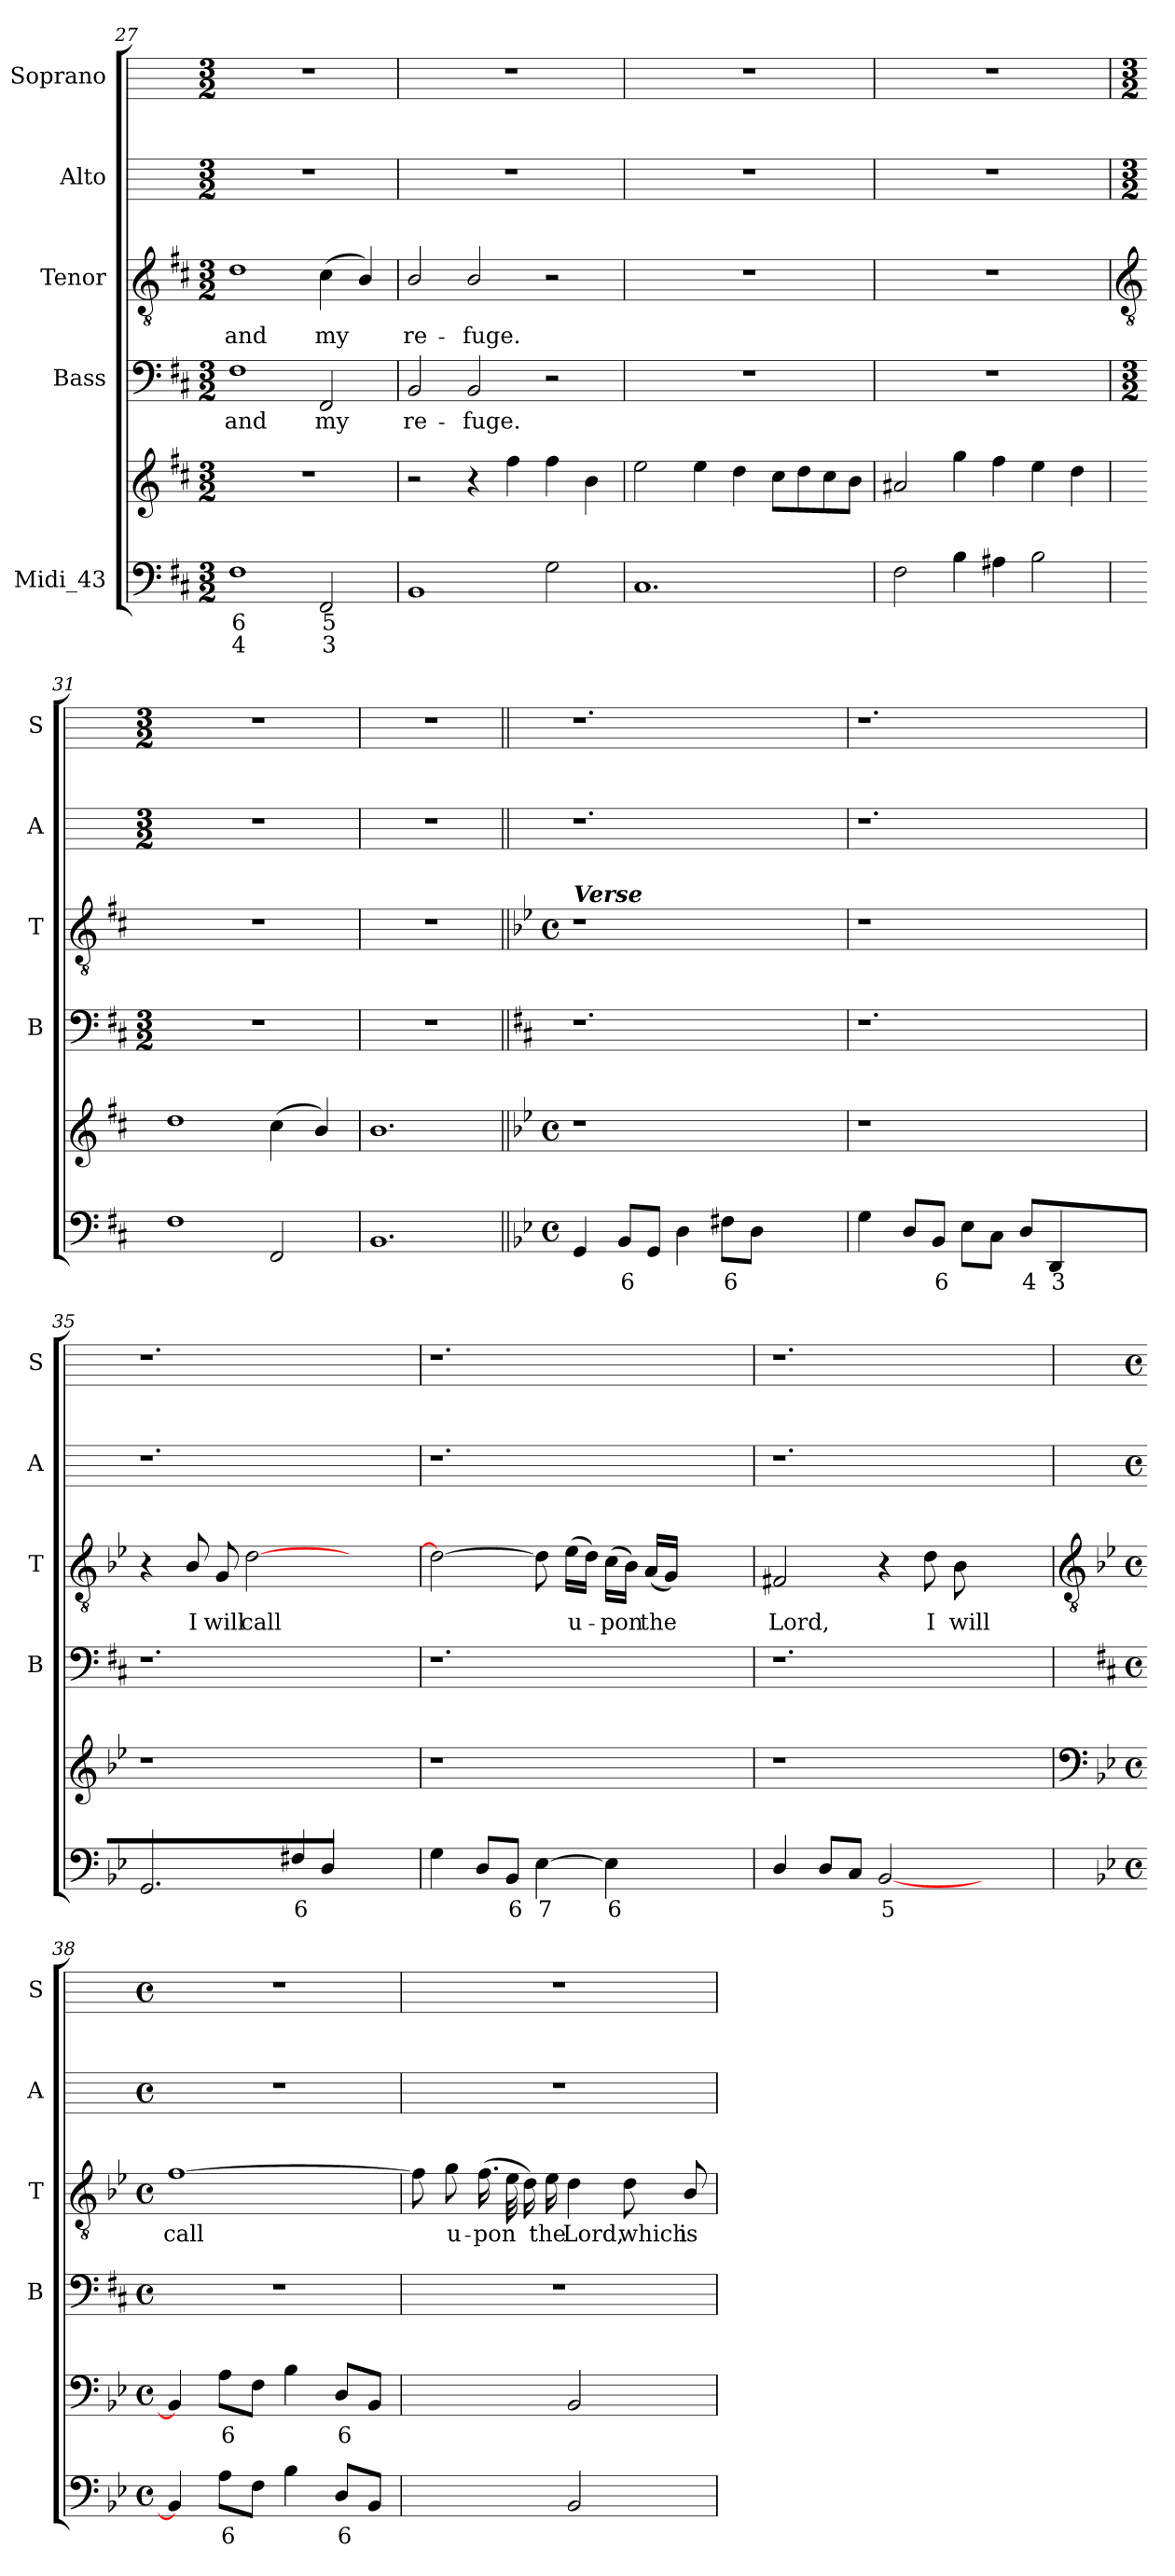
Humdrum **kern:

**kern	**text	**text	**kern	**text	**text	**kern	**text	**kern	**text	**kern	**kern
*part5	*part5	*part5	*part5	*part5	*part5	*part4	*part4	*part3	*part3	*part2	*part1
*staff6	*staff6	*staff6	*staff5	*staff5	*staff5	*staff4	*staff4	*staff3	*staff3	*staff2	*staff1
*I"Midi_43	*	*	*	*	*	*I"Bass	*	*I"Tenor	*	*I"Alto	*I"Soprano
*	*	*	*	*	*	*I'B	*	*I'T	*	*I'A	*I'S
*clefF4	*	*	*clefG2	*	*	*clefF4	*	*clefGv2	*	*	*
*k[f#c#]	*	*	*k[f#c#]	*	*	*k[f#c#]	*	*k[f#c#]	*	*	*
*D:	*	*	*D:	*	*	*D:	*	*D:	*	*	*
*M3/2	*	*	*M3/2	*	*	*M3/2	*	*M3/2	*	*M3/2	*M3/2
=27	=27	=27	=27	=27	=27	=27	=27	=27	=27	=27	=27
!	!LO:LY:b	!LO:LY:b	!LO:N:vis=1	!	!	!	!LO:LY:b	!	!LO:LY:b	!	!
1F#	6	4	1.r	.	.	1F#	and	1d	and	1.r	1.r
!	!LO:LY:b	!LO:LY:b	!	!	!	!	!LO:LY:b	!	!LO:LY:b	!	!
2FF#	5	3	.	.	.	2FF#	my	(<4c#	my	.	.
.	.	.	.	.	.	.	.	4B/)	.	.	.
=28	=28	=28	=28	=28	=28	=28	=28	=28	=28	=28	=28
!	!	!	!	!	!	!	!LO:LY:b	!	!LO:LY:b	!	!
1BB	.	.	2r	.	.	2BB	re-	2B/	re-	1.r	1.r
!	!	!	!	!	!	!	!LO:LY:b	!	!LO:LY:b	!	!
.	.	.	4r	.	.	2BB	-fuge.	2B/	-fuge.	.	.
.	.	.	4ff#	.	.	.	.	.	.	.	.
2G	.	.	4ff#	.	.	2r	.	2r	.	.	.
.	.	.	4b	.	.	.	.	.	.	.	.
=29	=29	=29	=29	=29	=29	=29	=29	=29	=29	=29	=29
!	!	!	!	!	!	!LO:N:vis=1	!	!LO:N:vis=1	!	!	!
1.C#	.	.	2ee	.	.	1.r	.	1.r	.	1.r	1.r
.	.	.	4ee	.	.	.	.	.	.	.	.
.	.	.	4dd	.	.	.	.	.	.	.	.
.	.	.	8cc#L	.	.	.	.	.	.	.	.
.	.	.	8dd	.	.	.	.	.	.	.	.
.	.	.	8cc#	.	.	.	.	.	.	.	.
.	.	.	8bJ	.	.	.	.	.	.	.	.
=30	=30	=30	=30	=30	=30	=30	=30	=30	=30	=30	=30
!	!	!	!	!	!	!LO:N:vis=1	!	!LO:N:vis=1	!	!	!
2F#	.	.	2a#X	.	.	1.r	.	1.r	.	1.r	1.r
4B	.	.	4gg	.	.	.	.	.	.	.	.
4A#X	.	.	4ff#	.	.	.	.	.	.	.	.
2B	.	.	4ee	.	.	.	.	.	.	.	.
.	.	.	4dd	.	.	.	.	.	.	.	.
!!LO:LB:g=z
=31	=31	=31	=31	=31	=31	=31	=31	=31	=31	=31	=31
*	*	*	*	*	*	*	*	*clefGv2	*	*	*
*	*	*	*	*	*	*M3/2	*	*	*	*M3/2	*M3/2
!	!	!	!	!	!	!	!	!LO:N:vis=1	!	!	!
1F#	.	.	1dd	.	.	1.r	.	1.r	.	1.r	1.r
2FF#	.	.	(>4cc#	.	.	.	.	.	.	.	.
.	.	.	4b/)	.	.	.	.	.	.	.	.
=32	=32	=32	=32	=32	=32	=32	=32	=32	=32	=32	=32
!	!	!	!	!	!	!	!	!LO:N:vis=1	!	!	!
1.BB	.	.	1.b	.	.	1.r	.	1.r	.	1.r	1.r
=33||	=33||	=33||	=33||	=33||	=33||	=33||	=33||	=33||	=33||	=33||	=33||
*k[b-e-]	*	*	*k[b-e-]	*	*	*	*	*k[b-e-]	*	*	*
*B-:	*	*	*B-:	*	*	*	*	*B-:	*	*	*
*M4/4	*	*	*M4/4	*	*	*	*	*M4/4	*	*	*
*met(c)	*	*	*met(c)	*	*	*	*	*met(c)	*	*	*
!	!	!	!	!	!	!	!	!LO:TX:a:Bi:t=Verse	!	!	!
4GG	.	.	1r	.	.	1.r	.	1r	.	1.r	1.r
!	!LO:LY:b	!	!	!	!	!	!	!	!	!	!
8BB-L	6	.	.	.	.	.	.	.	.	.	.
8GGJ	.	.	.	.	.	.	.	.	.	.	.
4D	.	.	.	.	.	.	.	.	.	.	.
!	!LO:LY:b	!	!	!	!	!	!	!	!	!	!
8F#XL	6	.	.	.	.	.	.	.	.	.	.
8DJ	.	.	.	.	.	.	.	.	.	.	.
2ryy	.	.	2ryy	.	.	.	.	2ryy	.	.	.
=34	=34	=34	=34	=34	=34	=34	=34	=34	=34	=34	=34
4G	.	.	1r	.	.	1.r	.	1r	.	1.r	1.r
8DL	.	.	.	.	.	.	.	.	.	.	.
!	!LO:LY:b	!	!	!	!	!	!	!	!	!	!
8BB-J	6	.	.	.	.	.	.	.	.	.	.
8E-L	.	.	.	.	.	.	.	.	.	.	.
8CJ	.	.	.	.	.	.	.	.	.	.	.
!	!LO:LY:b	!	!	!	!	!	!	!	!	!	!
8DL	4	.	.	.	.	.	.	.	.	.	.
!	!LO:LY:b	!	!	!	!	!	!	!	!	!	!
8DD	3	.	.	.	.	.	.	.	.	.	.
2ryy	.	.	2ryy	.	.	.	.	2ryy	.	.	.
=35	=35	=35	=35	=35	=35	=35	=35	=35	=35	=35	=35
2.GG	.	.	1r	.	.	1.r	.	4r	.	1.r	1.r
!	!	!	!	!	!	!	!	!	!LO:LY:b	!	!
.	.	.	.	.	.	.	.	8B-/	I	.	.
!	!	!	!	!	!	!	!	!	!LO:LY:b	!	!
.	.	.	.	.	.	.	.	8G	will	.	.
!	!	!	!	!	!	!	!	!	!LO:LY:b	!	!
.	.	.	.	.	.	.	.	[2d	call	.	.
!	!LO:LY:b	!	!	!	!	!	!	!	!	!	!
8F#X	6	.	.	.	.	.	.	.	.	.	.
8DJ	.	.	.	.	.	.	.	.	.	.	.
2ryy	.	.	2ryy	.	.	.	.	2ryy	.	.	.
=36	=36	=36	=36	=36	=36	=36	=36	=36	=36	=36	=36
4G	.	.	1r	.	.	1.r	.	2d_	.	1.r	1.r
8DL	.	.	.	.	.	.	.	.	.	.	.
!	!LO:LY:b	!	!	!	!	!	!	!	!	!	!
8BB-J	6	.	.	.	.	.	.	.	.	.	.
!	!LO:LY:b	!	!	!	!	!	!	!	!	!	!
[4E-	7	.	.	.	.	.	.	8d]	.	.	.
!	!	!	!	!	!	!	!	!	!LO:LY:b	!	!
.	.	.	.	.	.	.	.	(>16e-LL	u-	.	.
.	.	.	.	.	.	.	.	16dJJ)	.	.	.
!	!LO:LY:b	!	!	!	!	!	!	!	!LO:LY:b	!	!
4E-]	6	.	.	.	.	.	.	(>16cLL	pon	.	.
.	.	.	.	.	.	.	.	16B-JJ)	.	.	.
!	!	!	!	!	!	!	!	!	!LO:LY:b	!	!
.	.	.	.	.	.	.	.	(<16ALL	the	.	.
.	.	.	.	.	.	.	.	16GJJ)	.	.	.
2ryy	.	.	2ryy	.	.	.	.	2ryy	.	.	.
=37	=37	=37	=37	=37	=37	=37	=37	=37	=37	=37	=37
!	!	!	!	!	!	!	!	!	!LO:LY:b	!	!
4D/	.	.	1r	.	.	1.r	.	2F#X	Lord,	1.r	1.r
8DL	.	.	.	.	.	.	.	.	.	.	.
8CJ	.	.	.	.	.	.	.	.	.	.	.
!	!LO:LY:b	!	!	!	!	!	!	!	!	!	!
[2BB-	5	.	.	.	.	.	.	4r	.	.	.
!	!	!	!	!	!	!	!	!	!LO:LY:b	!	!
.	.	.	.	.	.	.	.	8d	I	.	.
!	!	!	!	!	!	!	!	!	!LO:LY:b	!	!
.	.	.	.	.	.	.	.	8B-	will	.	.
2ryy	.	.	2ryy	.	.	.	.	2ryy	.	.	.
!!LO:LB:g=z
=38	=38	=38	=38	=38	=38	=38	=38	=38	=38	=38	=38
*	*	*	*clefF4	*	*	*	*	*clefGv2	*	*	*
*k[b-e-]	*	*	*k[b-e-]	*	*	*	*	*	*	*	*
*B-:	*	*	*B-:	*	*	*	*	*	*	*	*
*M4/4	*	*	*M4/4	*	*	*M4/4	*	*M4/4	*	*M4/4	*M4/4
*met(c)	*	*	*met(c)	*	*	*met(c)	*	*met(c)	*	*met(c)	*met(c)
!	!	!	!	!	!	!	!	!	!LO:LY:b	!	!
4BB-]	.	.	4BB-]	.	.	1r	.	[1f	call	1r	1r
!	!LO:LY:b	!	!	!LO:LY:b	!	!	!	!	!	!	!
8AL	6	.	8AL	6	.	.	.	.	.	.	.
8FJ	.	.	8FJ	.	.	.	.	.	.	.	.
4B-	.	.	4B-	.	.	.	.	.	.	.	.
!	!LO:LY:b	!	!	!LO:LY:b	!	!	!	!	!	!	!
8DL	6	.	8DL	6	.	.	.	.	.	.	.
8BB-J	.	.	8BB-J	.	.	.	.	.	.	.	.
=39	=39	=39	=39	=39	=39	=39	=39	=39	=39	=39	=39
!	!LO:LY:b	!	!	!LO:LY:b	!	!	!	!	!	!	!
[8E-yy	9	.	[8E-yy	9	.	1r	.	8f]	.	1r	1r
!	!LO:LY:b	!	!	!LO:LY:b	!	!	!	!	!LO:LY:b	!	!
8E-yy]	8	.	8E-yy]	8	.	.	.	8g	u-	.	.
!	!LO:LY:b	!LO:LY:b	!	!LO:LY:b	!LO:LY:b	!	!	!	!LO:LY:b	!	!
[8Fyy	6	4	[8Fyy	6	4	.	.	(>16.fLL	-pon	.	.
.	.	.	.	.	.	.	.	32e-L	.	.	.
!	!LO:LY:b	!LO:LY:b	!	!LO:LY:b	!LO:LY:b	!	!	!	!	!	!
8FLyy]	5	3	8FLyy]	5	3	.	.	16dJJ)	.	.	.
!	!	!	!	!	!	!	!	!	!LO:LY:b	!	!
.	.	.	.	.	.	.	.	16e-	the	.	.
!	!	!	!	!	!	!	!	!	!LO:LY:b	!	!
2BB-	.	.	2BB-	.	.	.	.	4d	Lord,	.	.
!	!	!	!	!	!	!	!	!	!LO:LY:b	!	!
.	.	.	.	.	.	.	.	8d	which	.	.
!	!	!	!	!	!	!	!	!	!LO:LY:b	!	!
.	.	.	.	.	.	.	.	8B-/	is	.	.
=	=	=	=	=	=	=	=	=	=	=	=
*-	*-	*-	*-	*-	*-	*-	*-	*-	*-	*-	*-
